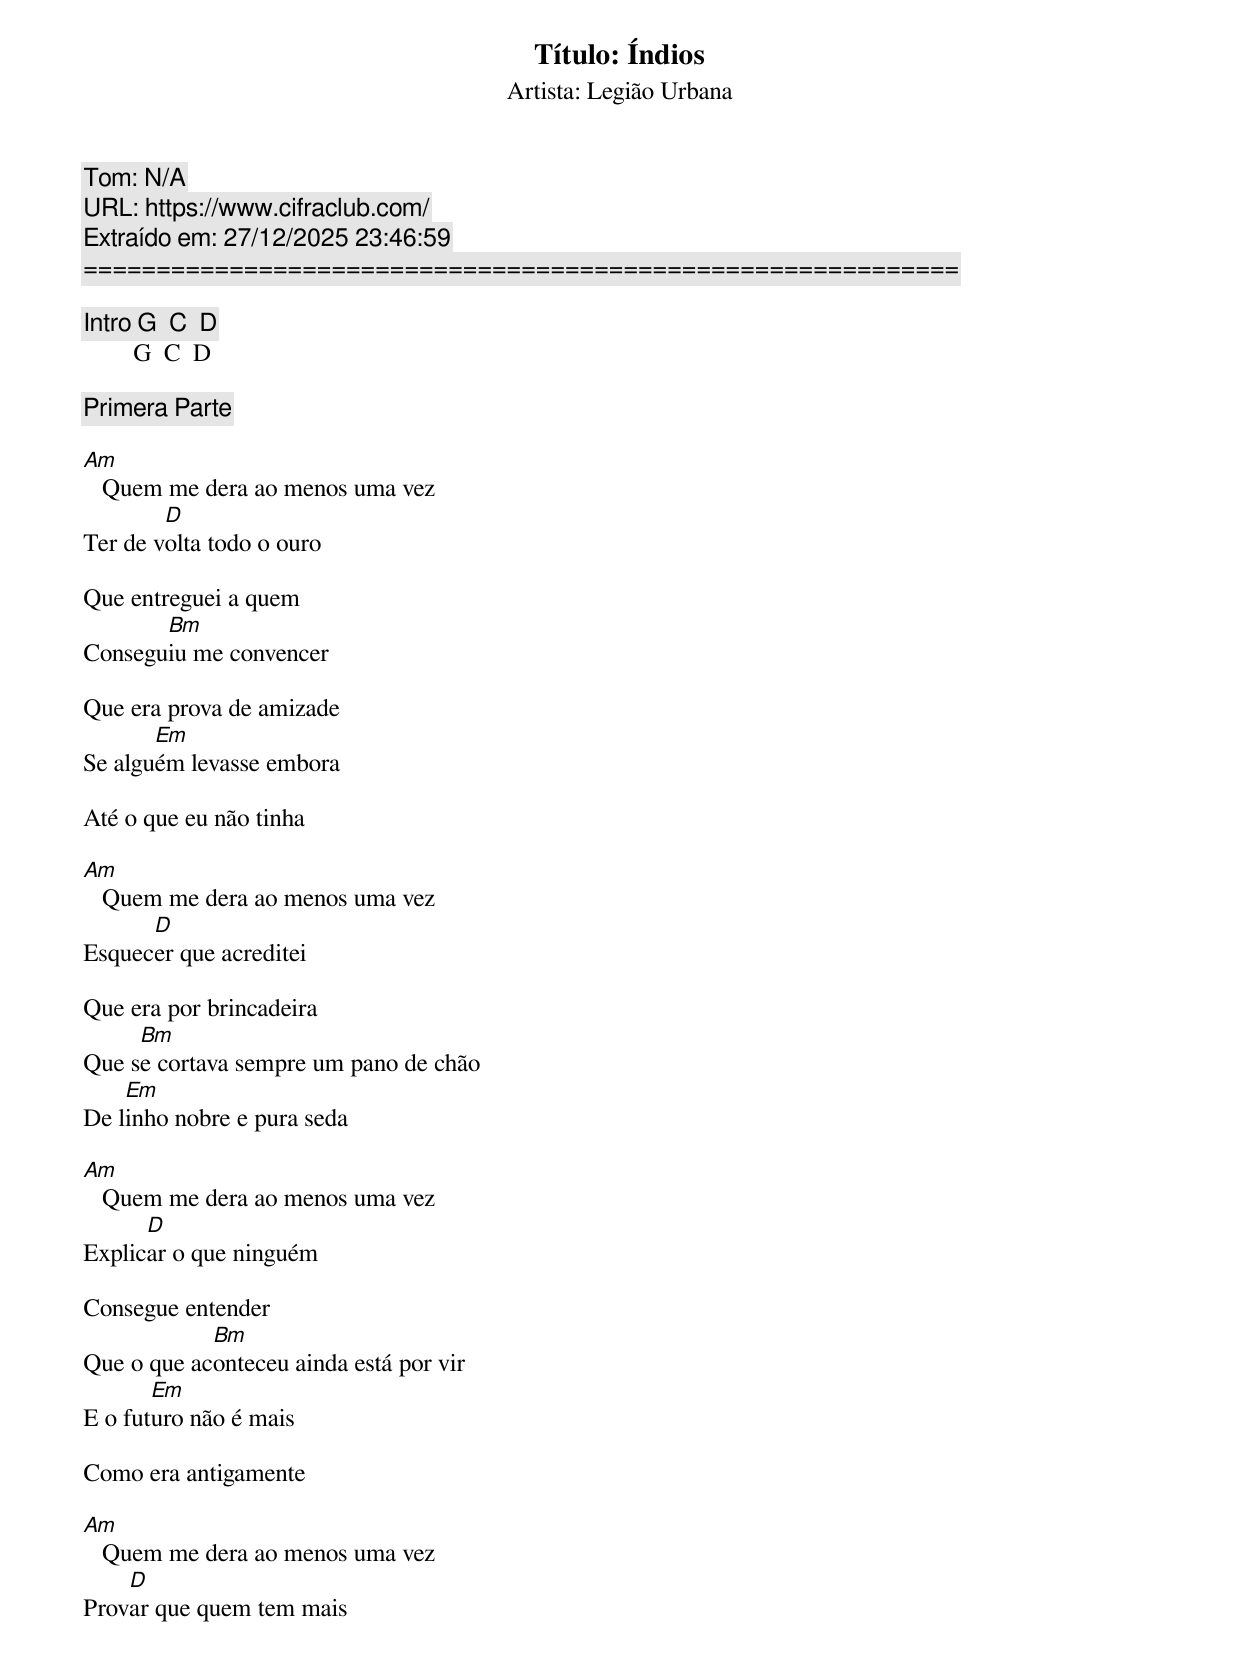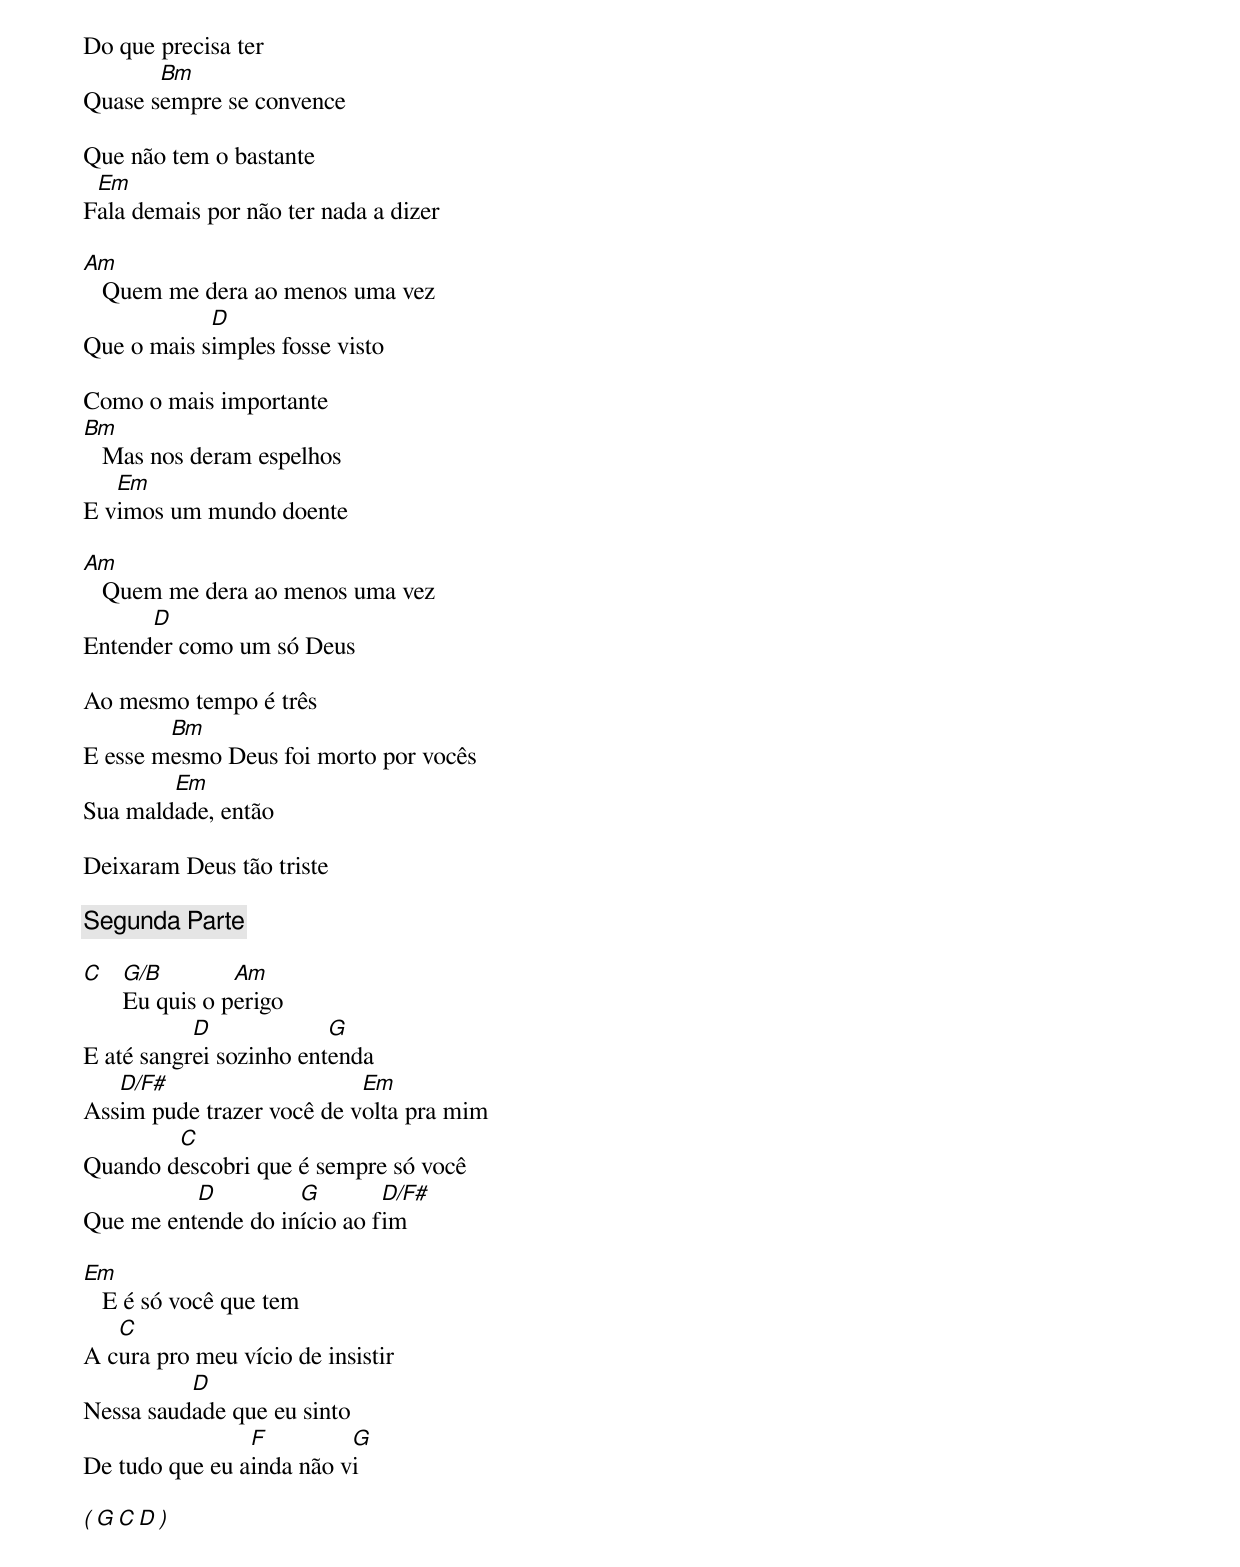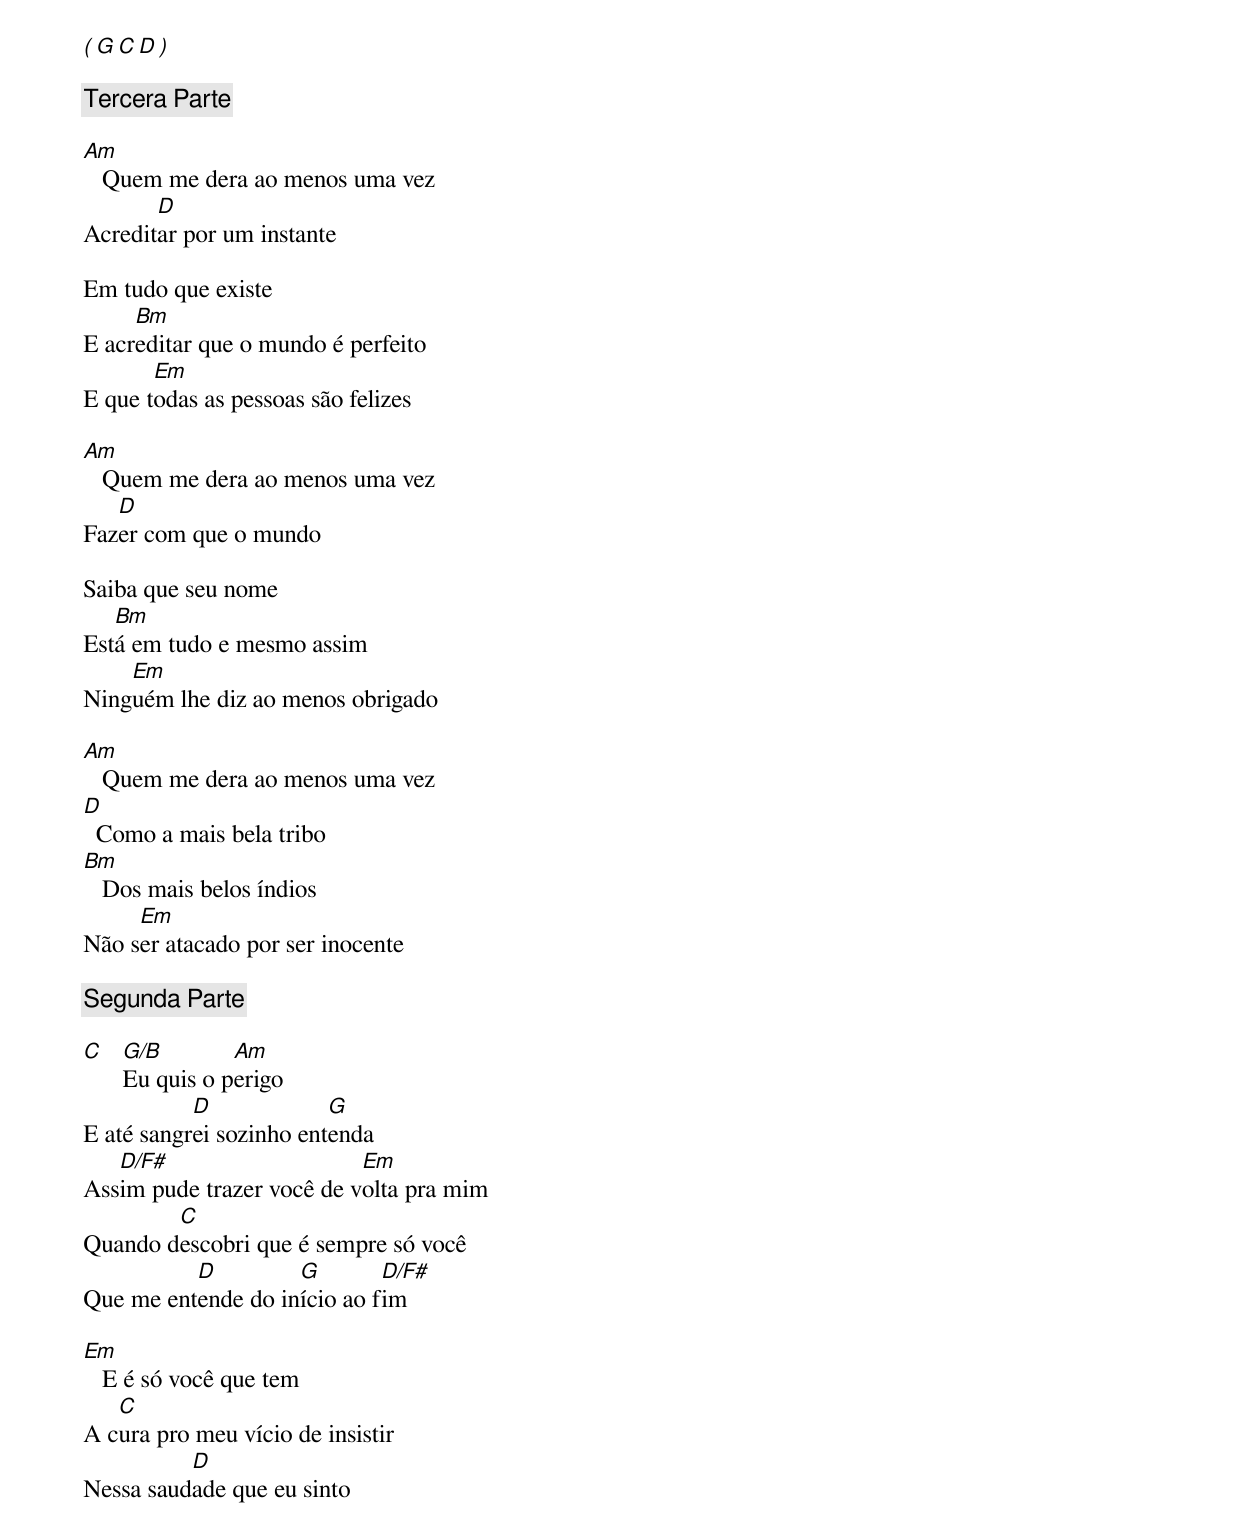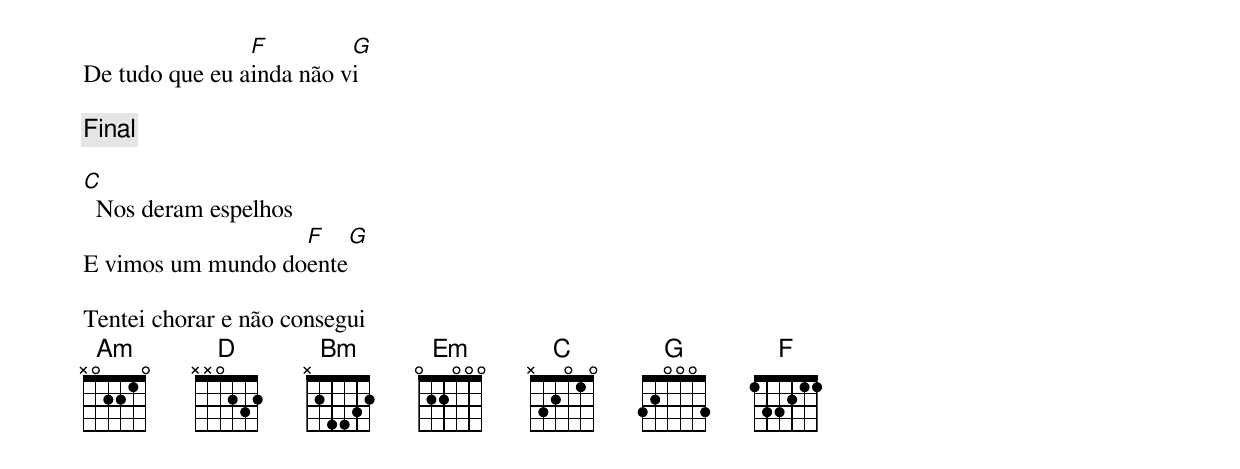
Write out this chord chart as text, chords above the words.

Título: Índios
Artista: Legião Urbana
Tom: N/A
URL: https://www.cifraclub.com/
Extraído em: 27/12/2025 23:46:59
============================================================

[Intro] G  C  D
        G  C  D

[Primera Parte]

Am
   Quem me dera ao menos uma vez
        D
Ter de volta todo o ouro

Que entreguei a quem
       Bm
Conseguiu me convencer

Que era prova de amizade
       Em
Se alguém levasse embora

Até o que eu não tinha

Am
   Quem me dera ao menos uma vez
      D
Esquecer que acreditei

Que era por brincadeira
     Bm
Que se cortava sempre um pano de chão
    Em
De linho nobre e pura seda

Am
   Quem me dera ao menos uma vez
      D
Explicar o que ninguém

Consegue entender
            Bm
Que o que aconteceu ainda está por vir
       Em
E o futuro não é mais

Como era antigamente

Am
   Quem me dera ao menos uma vez
    D
Provar que quem tem mais

Do que precisa ter
       Bm
Quase sempre se convence

Que não tem o bastante
 Em
Fala demais por não ter nada a dizer

Am
   Quem me dera ao menos uma vez
            D
Que o mais simples fosse visto

Como o mais importante
Bm
   Mas nos deram espelhos
   Em
E vimos um mundo doente

Am
   Quem me dera ao menos uma vez
      D
Entender como um só Deus

Ao mesmo tempo é três
        Bm
E esse mesmo Deus foi morto por vocês
        Em
Sua maldade, então

Deixaram Deus tão triste

[Segunda Parte]

C  G/B        Am
   Eu quis o perigo
           D             G
E até sangrei sozinho entenda
   D/F#                    Em
Assim pude trazer você de volta pra mim
        C
Quando descobri que é sempre só você
          D         G        D/F#
Que me entende do início ao fim

Em
   E é só você que tem
   C
A cura pro meu vício de insistir
          D
Nessa saudade que eu sinto
                F         G
De tudo que eu ainda não vi

( G  C  D )
( G  C  D )

[Tercera Parte]

Am
   Quem me dera ao menos uma vez
       D
Acreditar por um instante

Em tudo que existe
     Bm
E acreditar que o mundo é perfeito
       Em
E que todas as pessoas são felizes

Am
   Quem me dera ao menos uma vez
   D
Fazer com que o mundo

Saiba que seu nome
   Bm
Está em tudo e mesmo assim
    Em
Ninguém lhe diz ao menos obrigado

Am
   Quem me dera ao menos uma vez
D
  Como a mais bela tribo
Bm
   Dos mais belos índios
     Em
Não ser atacado por ser inocente

[Segunda Parte]

C  G/B        Am
   Eu quis o perigo
           D             G
E até sangrei sozinho entenda
   D/F#                    Em
Assim pude trazer você de volta pra mim
        C
Quando descobri que é sempre só você
          D         G        D/F#
Que me entende do início ao fim

Em
   E é só você que tem
   C
A cura pro meu vício de insistir
          D
Nessa saudade que eu sinto
                F         G
De tudo que eu ainda não vi

[Final]

C
  Nos deram espelhos
                   F    G
E vimos um mundo doente

Tentei chorar e não consegui
